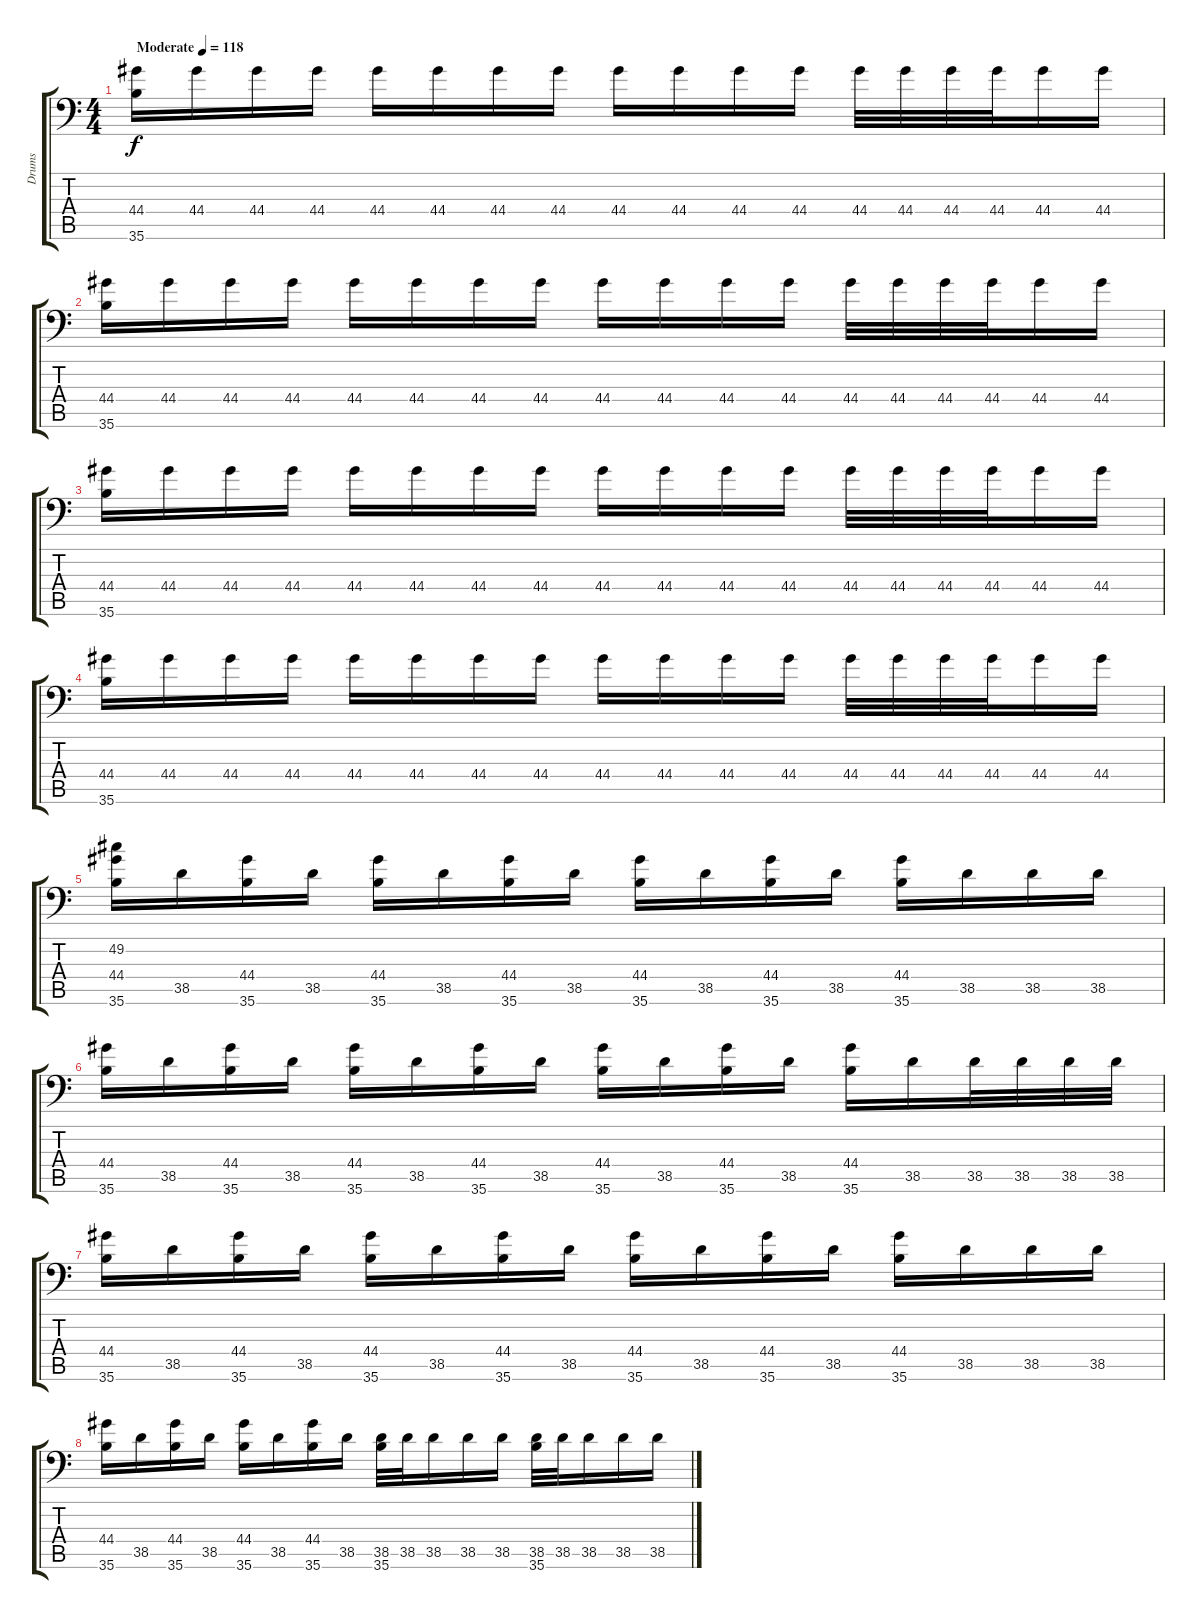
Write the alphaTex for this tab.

\track ("Drums" "Drums") {instrument acousticgrandpiano}
\staff {score tabs}
\tuning (C-1 C-1 C-1 C-1 C-1 C-1) {hide}
\ts (4 4)
\tempo (118 "Moderate")
\clef f4
\ks c
(44.4 35.6).16{dy f instrument acousticgrandpiano} 44.4.16 44.4.16 44.4.16 44.4.16 44.4.16 44.4.16 44.4.16 44.4.16 44.4.16 44.4.16 44.4.16 44.4.32 44.4.32 44.4.32 44.4.32 44.4.16 44.4.16 |
(44.4 35.6).16 44.4.16 44.4.16 44.4.16 44.4.16 44.4.16 44.4.16 44.4.16 44.4.16 44.4.16 44.4.16 44.4.16 44.4.32 44.4.32 44.4.32 44.4.32 44.4.16 44.4.16 |
(44.4 35.6).16 44.4.16 44.4.16 44.4.16 44.4.16 44.4.16 44.4.16 44.4.16 44.4.16 44.4.16 44.4.16 44.4.16 44.4.32 44.4.32 44.4.32 44.4.32 44.4.16 44.4.16 |
(44.4 35.6).16 44.4.16 44.4.16 44.4.16 44.4.16 44.4.16 44.4.16 44.4.16 44.4.16 44.4.16 44.4.16 44.4.16 44.4.32 44.4.32 44.4.32 44.4.32 44.4.16 44.4.16 |
(49.2 44.4 35.6).16 38.5.16 (44.4 35.6).16 38.5.16 (44.4 35.6).16 38.5.16 (44.4 35.6).16 38.5.16 (44.4 35.6).16 38.5.16 (44.4 35.6).16 38.5.16 (44.4 35.6).16 38.5.16 38.5.16 38.5.16 |
(44.4 35.6).16 38.5.16 (44.4 35.6).16 38.5.16 (44.4 35.6).16 38.5.16 (44.4 35.6).16 38.5.16 (44.4 35.6).16 38.5.16 (44.4 35.6).16 38.5.16 (44.4 35.6).16 38.5.16 38.5.32 38.5.32 38.5.32 38.5.32 |
(44.4 35.6).16 38.5.16 (44.4 35.6).16 38.5.16 (44.4 35.6).16 38.5.16 (44.4 35.6).16 38.5.16 (44.4 35.6).16 38.5.16 (44.4 35.6).16 38.5.16 (44.4 35.6).16 38.5.16 38.5.16 38.5.16 |
(44.4 35.6).16 38.5.16 (44.4 35.6).16 38.5.16 (44.4 35.6).16 38.5.16 (44.4 35.6).16 38.5.16 (38.5 35.6).32 38.5.32 38.5.16 38.5.16 38.5.16 (38.5 35.6).32 38.5.32 38.5.16 38.5.16 38.5.16
